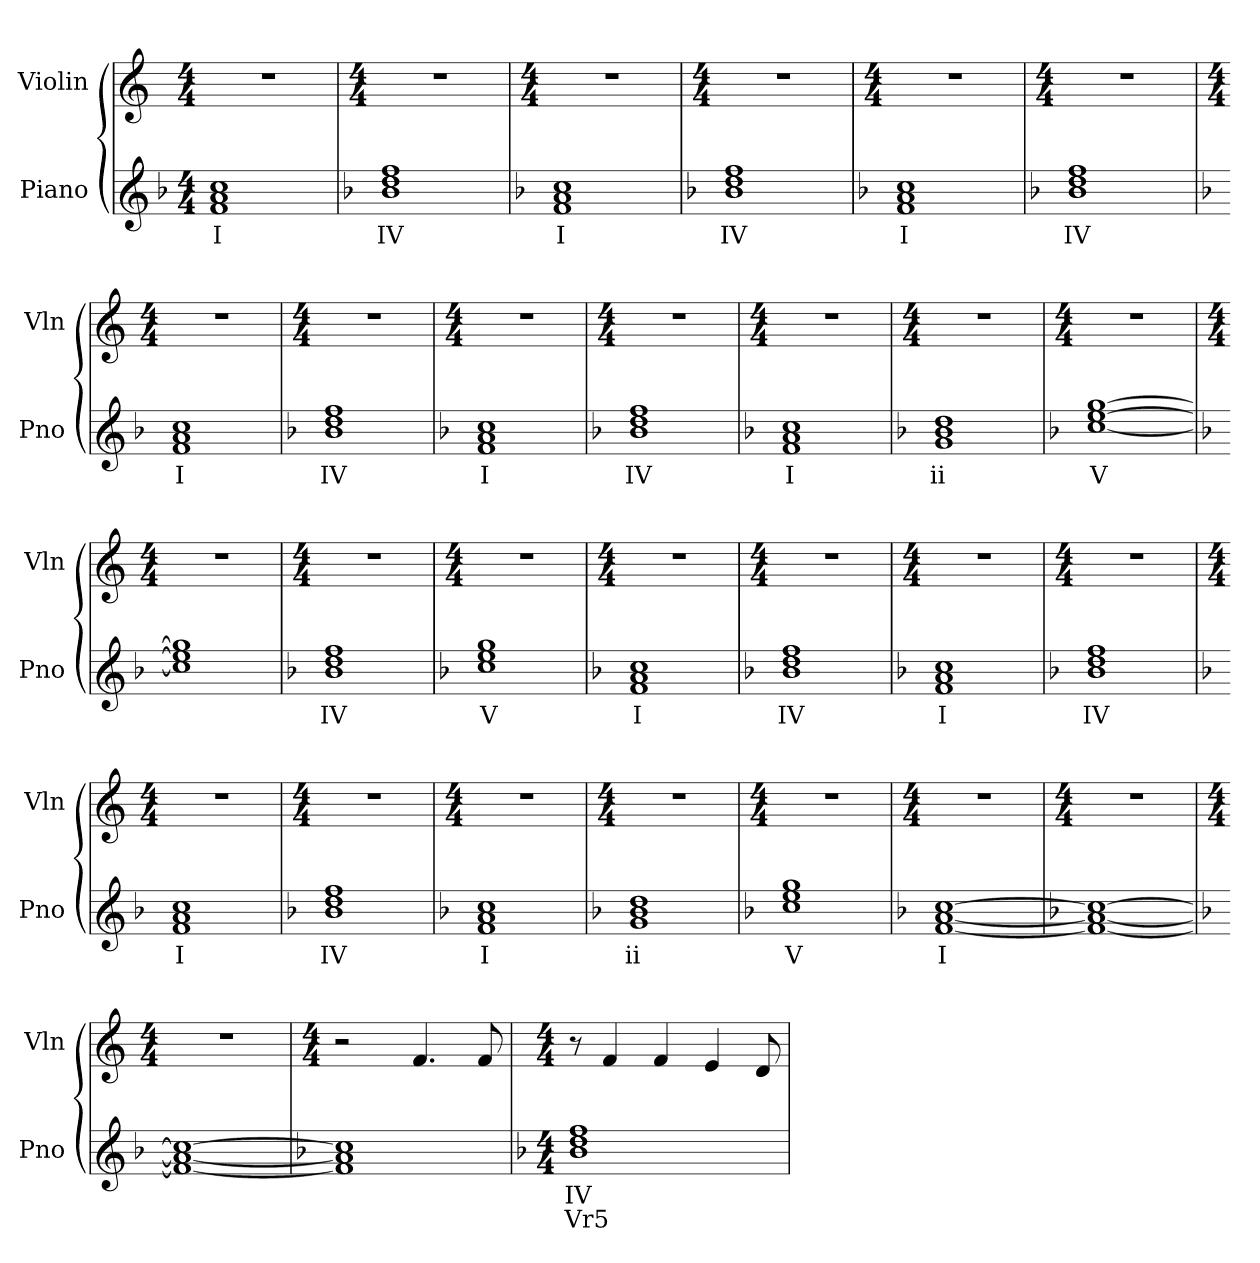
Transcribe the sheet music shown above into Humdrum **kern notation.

**kern	**text	**text	**kern
*part2	*part2	*part2	*part1
*staff2	*staff2	*staff2	*staff1
*I"Piano	*	*	*I"Violin
*I'Pno	*	*	*I'Vln
*k[b-]	*	*	*
*F:	*	*	*
*M4/4	*	*	*M4/4
=	=	=	=
1f 1a 1cc	I	.	1r
=	=	=	=
*k[b-]	*	*	*
*F:	*	*	*
*	*	*	*M4/4
1b- 1dd 1ff	IV	.	1r
=	=	=	=
*k[b-]	*	*	*
*F:	*	*	*
*	*	*	*M4/4
1f 1a 1cc	I	.	1r
=	=	=	=
*k[b-]	*	*	*
*F:	*	*	*
*	*	*	*M4/4
1b- 1dd 1ff	IV	.	1r
=	=	=	=
*k[b-]	*	*	*
*F:	*	*	*
*	*	*	*M4/4
1f 1a 1cc	I	.	1r
=	=	=	=
*k[b-]	*	*	*
*F:	*	*	*
*	*	*	*M4/4
1b- 1dd 1ff	IV	.	1r
=	=	=	=
*k[b-]	*	*	*
*F:	*	*	*
*	*	*	*M4/4
1f 1a 1cc	I	.	1r
=	=	=	=
*k[b-]	*	*	*
*F:	*	*	*
*	*	*	*M4/4
1b- 1dd 1ff	IV	.	1r
=	=	=	=
*k[b-]	*	*	*
*F:	*	*	*
*	*	*	*M4/4
1f 1a 1cc	I	.	1r
=	=	=	=
*k[b-]	*	*	*
*F:	*	*	*
*	*	*	*M4/4
1b- 1dd 1ff	IV	.	1r
=	=	=	=
*k[b-]	*	*	*
*F:	*	*	*
*	*	*	*M4/4
1f 1a 1cc	I	.	1r
=	=	=	=
*k[b-]	*	*	*
*F:	*	*	*
*	*	*	*M4/4
1g 1b- 1dd	ii	.	1r
=	=	=	=
*k[b-]	*	*	*
*F:	*	*	*
*	*	*	*M4/4
[1cc [1ee [1gg	V	.	1r
=	=	=	=
*k[b-]	*	*	*
*F:	*	*	*
*	*	*	*M4/4
1cc] 1ee] 1gg]	.	.	1r
=	=	=	=
*k[b-]	*	*	*
*F:	*	*	*
*	*	*	*M4/4
1b- 1dd 1ff	IV	.	1r
=	=	=	=
*k[b-]	*	*	*
*F:	*	*	*
*	*	*	*M4/4
1cc 1ee 1gg	V	.	1r
=	=	=	=
*k[b-]	*	*	*
*F:	*	*	*
*	*	*	*M4/4
1f 1a 1cc	I	.	1r
=	=	=	=
*k[b-]	*	*	*
*F:	*	*	*
*	*	*	*M4/4
1b- 1dd 1ff	IV	.	1r
=	=	=	=
*k[b-]	*	*	*
*F:	*	*	*
*	*	*	*M4/4
1f 1a 1cc	I	.	1r
=	=	=	=
*k[b-]	*	*	*
*F:	*	*	*
*	*	*	*M4/4
1b- 1dd 1ff	IV	.	1r
=	=	=	=
*k[b-]	*	*	*
*F:	*	*	*
*	*	*	*M4/4
1f 1a 1cc	I	.	1r
=	=	=	=
*k[b-]	*	*	*
*F:	*	*	*
*	*	*	*M4/4
1b- 1dd 1ff	IV	.	1r
=	=	=	=
*k[b-]	*	*	*
*F:	*	*	*
*	*	*	*M4/4
1f 1a 1cc	I	.	1r
=	=	=	=
*k[b-]	*	*	*
*F:	*	*	*
*	*	*	*M4/4
1g 1b- 1dd	ii	.	1r
=	=	=	=
*k[b-]	*	*	*
*F:	*	*	*
*	*	*	*M4/4
1cc 1ee 1gg	V	.	1r
=	=	=	=
*k[b-]	*	*	*
*F:	*	*	*
*	*	*	*M4/4
[1f [1a [1cc	I	.	1r
=	=	=	=
*k[b-]	*	*	*
*F:	*	*	*
*	*	*	*M4/4
1f_ 1a_ 1cc_	.	.	1r
=	=	=	=
*k[b-]	*	*	*
*F:	*	*	*
*	*	*	*M4/4
1f_ 1a_ 1cc_	.	.	1r
=	=	=	=
*k[b-]	*	*	*
*F:	*	*	*
*	*	*	*M4/4
1f] 1a] 1cc]	.	.	2r
.	.	.	4.f
.	.	.	8f
=	=	=	=
*k[b-]	*	*	*
*F:	*	*	*
*M4/4	*	*	*M4/4
1b- 1dd 1ff	IV	Vr5	8r
.	.	.	4f
.	.	.	4f
.	.	.	4e
.	.	.	8d
=	=	=	=
*-	*-	*-	*-
